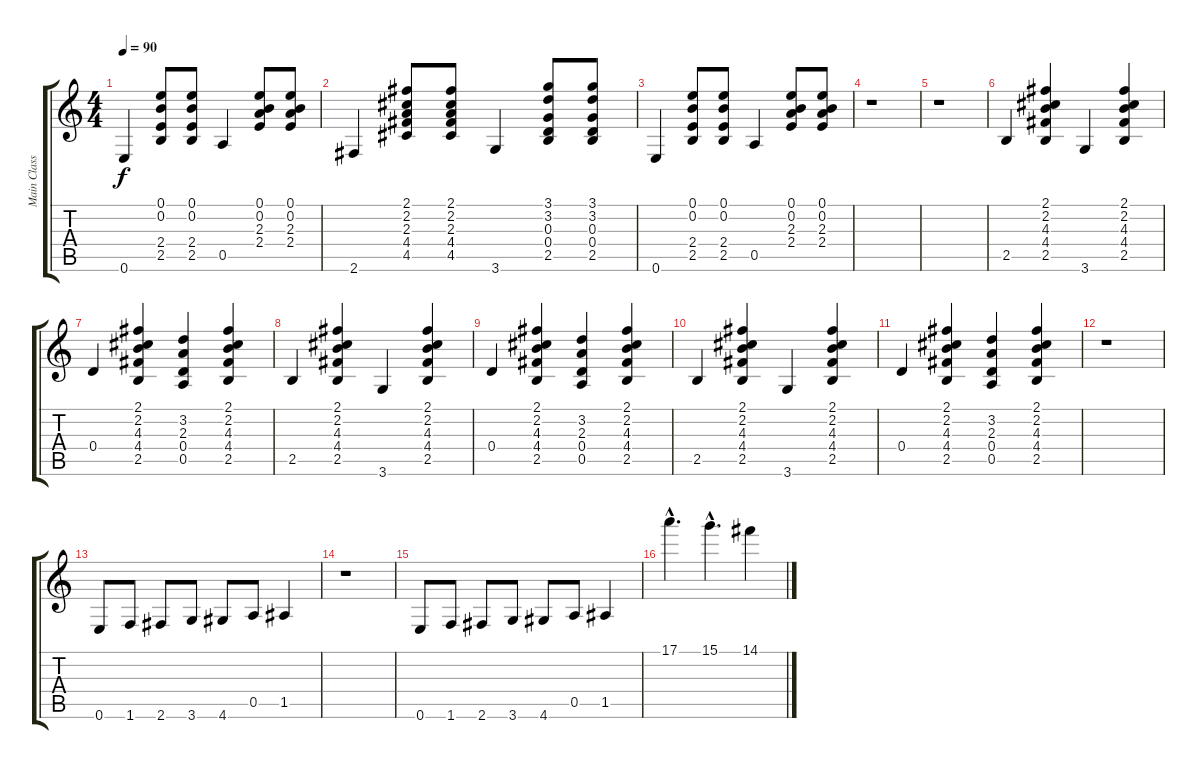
\track ("Main Classical Guitar" "Main Class") {instrument acousticguitarnylon}
\staff {score tabs}
\tuning (E4 B3 G3 D3 A2 E2) {hide}
\ts (4 4)
\tempo 90
\clef g2
\ks c
0.6.4{dy f} (0.1 0.2 2.4 2.5).8 (0.1 0.2 2.4 2.5).8 0.5.4 (0.1 0.2 2.3 2.4).8 (0.1 0.2 2.3 2.4).8 |
2.6.4 (2.1 2.2 2.3 4.4 4.5).8 (2.1 2.2 2.3 4.4 4.5).8 3.6.4 (3.1 3.2 0.3 0.4 2.5).8 (3.1 3.2 0.3 0.4 2.5).8 |
0.6.4 (0.1 0.2 2.4 2.5).8 (0.1 0.2 2.4 2.5).8 0.5.4 (0.1 0.2 2.3 2.4).8 (0.1 0.2 2.3 2.4).8 |
r.1 |
r.1 |
2.5.4 (2.1 2.2 4.3 4.4 2.5).4 3.6.4 (2.1 2.2 4.3 4.4 2.5).4 |
0.4.4 (2.1 2.2 4.3 4.4 2.5).4 (3.2 2.3 0.4 0.5).4 (2.1 2.2 4.3 4.4 2.5).4 |
2.5.4 (2.1 2.2 4.3 4.4 2.5).4 3.6.4 (2.1 2.2 4.3 4.4 2.5).4 |
0.4.4 (2.1 2.2 4.3 4.4 2.5).4 (3.2 2.3 0.4 0.5).4 (2.1 2.2 4.3 4.4 2.5).4 |
2.5.4 (2.1 2.2 4.3 4.4 2.5).4 3.6.4 (2.1 2.2 4.3 4.4 2.5).4 |
0.4.4 (2.1 2.2 4.3 4.4 2.5).4 (3.2 2.3 0.4 0.5).4 (2.1 2.2 4.3 4.4 2.5).4 |
r.1 |
0.6.8 1.6.8 2.6.8 3.6.8 4.6.8 0.5.8 1.5.4 |
r.1 |
0.6.8 1.6.8 2.6.8 3.6.8 4.6.8 0.5.8 1.5.4 |
17.1{hac}.4{d} 15.1{hac}.4{d} 14.1.4
